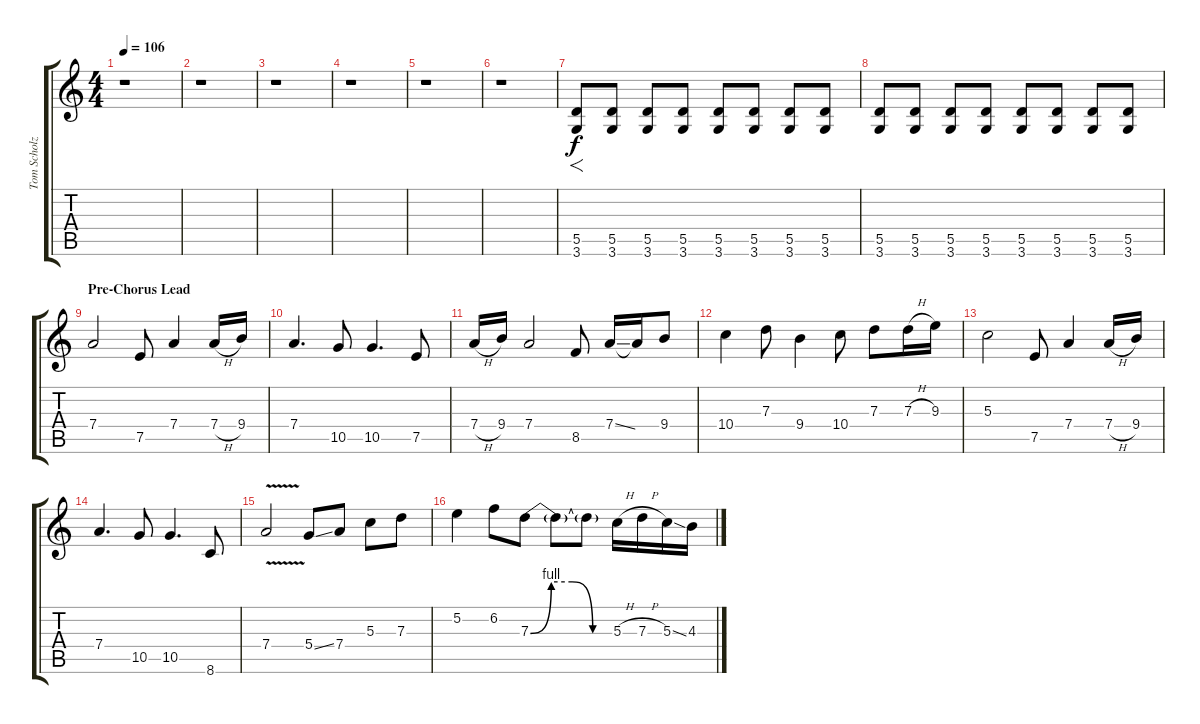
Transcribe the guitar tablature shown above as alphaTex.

\track ("Tom Scholz - Lead" "Tom Scholz") {instrument distortionguitar}
\staff {score tabs}
\tuning (E4 B3 G3 D3 A2 E2) {hide}
\ts (4 4)
\tempo 106
\clef g2
\ks c
r.1{dy f} |
r.1 |
r.1 |
r.1 |
r.1 |
r.1 |
(5.5 3.6).8{f} (5.5 3.6).8 (5.5 3.6).8 (5.5 3.6).8 (5.5 3.6).8 (5.5 3.6).8 (5.5 3.6).8 (5.5 3.6).8 |
(5.5 3.6).8 (5.5 3.6).8 (5.5 3.6).8 (5.5 3.6).8 (5.5 3.6).8 (5.5 3.6).8 (5.5 3.6).8 (5.5 3.6).8 |
\section ("" "Pre-Chorus Lead")
7.4.2 7.5.8 7.4.4 7.4{h}.16 9.4.16 |
7.4.4{d} 10.5.8 10.5.4{d} 7.5.8 |
7.4{h}.16 9.4.16 7.4.2 8.5.8 7.4{ss}.16 7.4{t}.16 9.4.8 |
10.4.4 7.3.8 9.4.4 10.4.8 7.3.8 7.3{h}.16 9.3.16 |
5.3.2 7.5.8 7.4.4 7.4{h}.16 9.4.16 |
7.4.4{d} 10.5.8 10.5.4{d} 8.6.8 |
7.4{v}.2 5.4{ss}.8 7.4.8 5.3.8 7.3.8 |
5.2.4 6.2.8 7.3{be (custom 0 0 15 4 30 4 45 0 60 0)}.8 7.3{t}.8 7.3{t}.8 5.3{h}.16 7.3{h}.16 5.3{ss}.16 4.3.16
